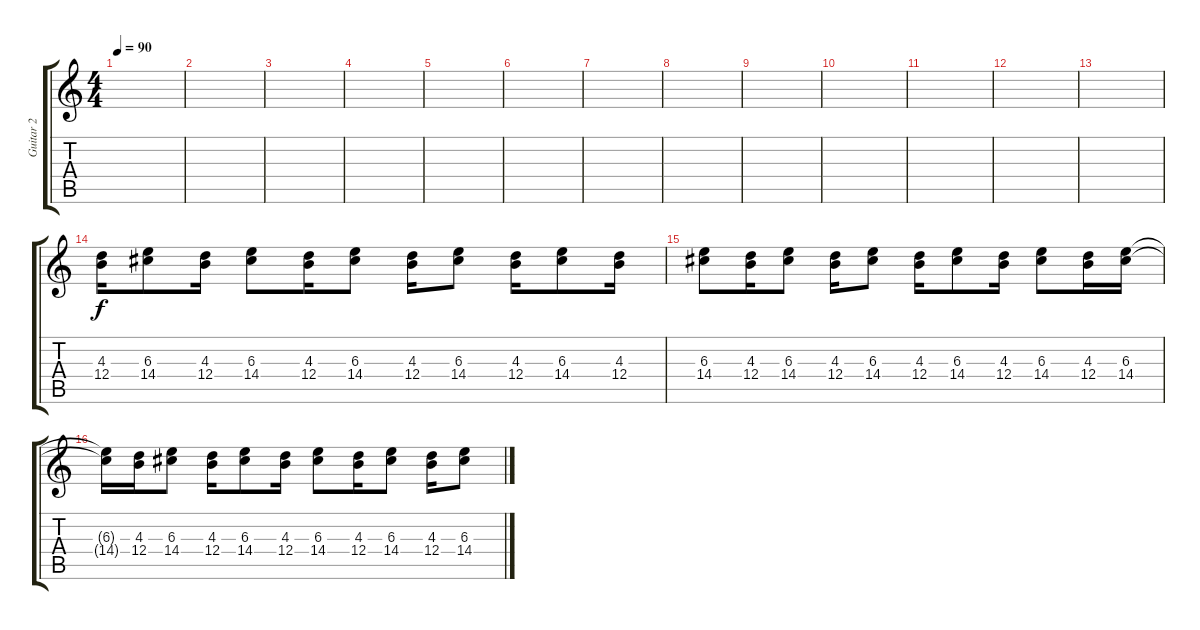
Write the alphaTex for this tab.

\track ("Guitar 2" "Guitar 2") {instrument distortionguitar}
\staff {score tabs}
\tuning (E4 B3 G3 D3 A2 D2) {hide}
\ts (4 4)
\tempo 90
\clef g2
\ks c
|
|
|
|
|
|
|
|
|
|
|
|
|
(4.3 12.4).16{volume 16 instrument distortionguitar} (6.3 14.4).8 (4.3 12.4).16 (6.3 14.4).8 (4.3 12.4).16 (6.3 14.4).8 (4.3 12.4).16 (6.3 14.4).8 (4.3 12.4).16 (6.3 14.4).8 (4.3 12.4).16 |
(6.3 14.4).8 (4.3 12.4).16 (6.3 14.4).8 (4.3 12.4).16 (6.3 14.4).8 (4.3 12.4).16 (6.3 14.4).8 (4.3 12.4).16 (6.3 14.4).8 (4.3 12.4).16 (6.3 14.4).16 |
(6.3{t} 14.4{t}).16 (4.3 12.4).16 (6.3 14.4).8 (4.3 12.4).16 (6.3 14.4).8 (4.3 12.4).16 (6.3 14.4).8 (4.3 12.4).16 (6.3 14.4).8 (4.3 12.4).16 (6.3 14.4).8
